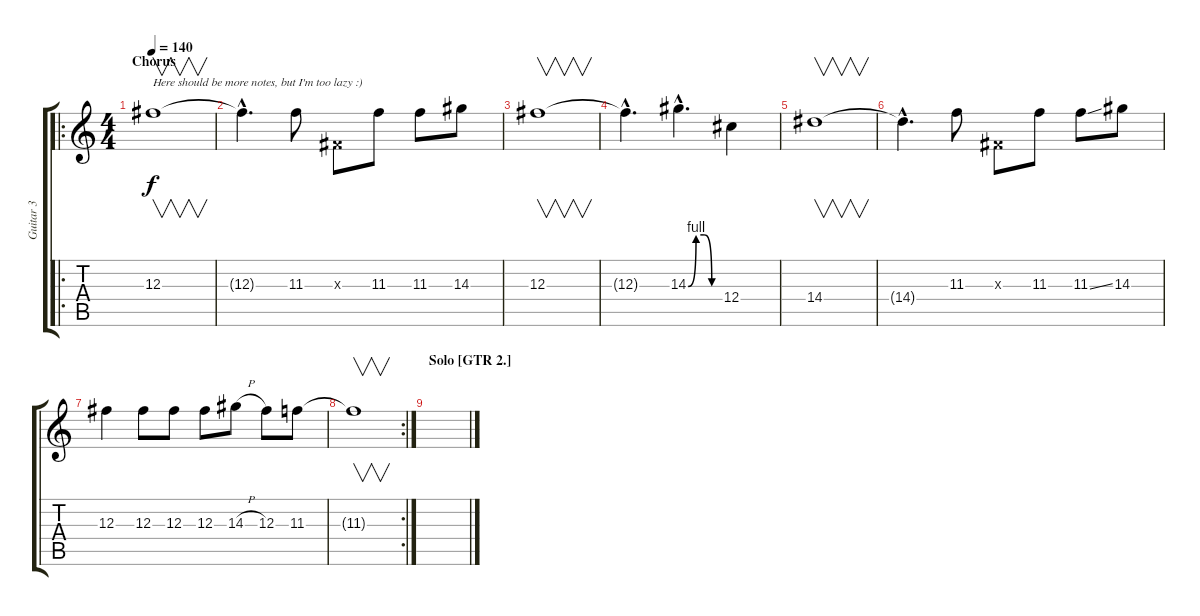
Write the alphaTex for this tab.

\track ("Guitar 3" "Guitar 3") {instrument distortionguitar}
\staff {score tabs}
\tuning (Eb4 Bb3 Gb3 Db3 Ab2 Eb2) {hide}
\ro
\ts (4 4)
\section ("" "Chorus")
\tempo 140
\clef g2
\ks c
12.3.1{v txt "Here should be more notes, but I'm too lazy :)" dy f} |
12.3{hac t}.4{d} 11.3.8 0.3{x}.8 11.3.8 11.3.8 14.3.8 |
12.3.1{v} |
12.3{hac t}.4{d} 14.3{be (custom 0 0 15 4 30 4 45 0 60 0) hac}.4{d} 12.4.4 |
14.4.1{v} |
14.4{hac t}.4{d} 11.3.8 0.3{x}.8 11.3.8 11.3{ss}.8 14.3.8 |
12.3.4 12.3.8 12.3.8 12.3.8 14.3{h}.8 12.3.8 11.3.8 |
\rc 2
11.3{t}.1{v} |
\section ("" "Solo [GTR 2.]")
